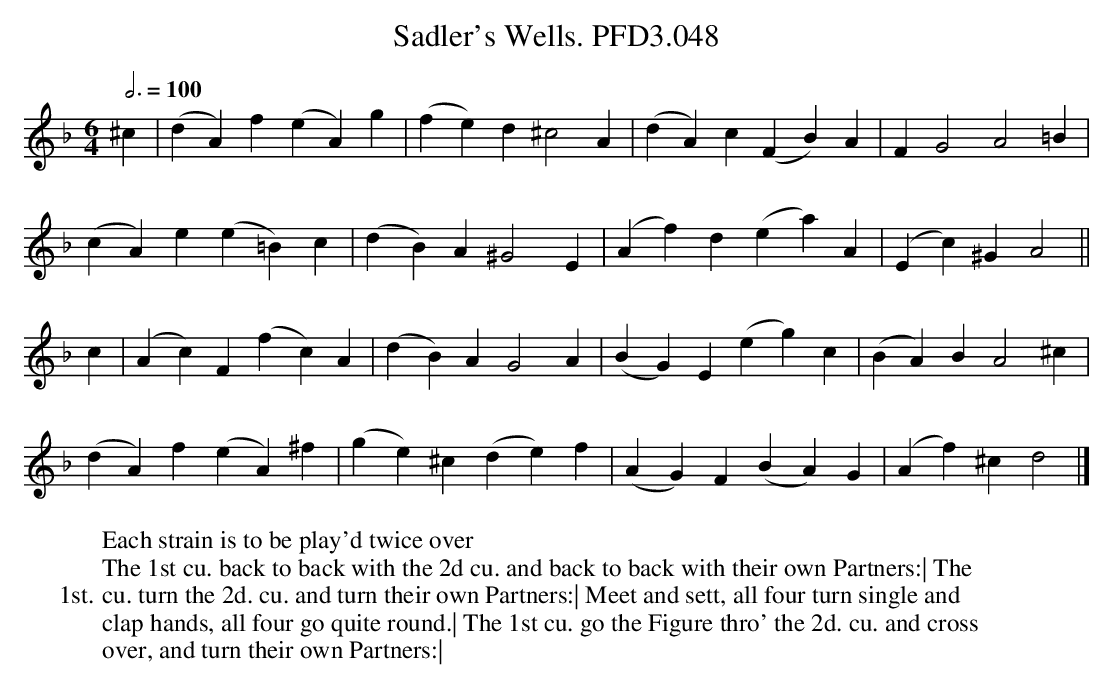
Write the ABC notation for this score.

X:1
T:Sadler's Wells. PFD3.048
M:6/4
L:1/4
Q:3/4=100
K:Dm
^c|(dA)f(eA)g|(fe)d^c2A|(dA) c(FB)A|FG2A2=B|
(cA)e(e=B)c|(dB)A^G2E|(Af)d(ea)A|(Ec)^GA2||
c|(Ac)F(fc)A|(dB)AG2A|(BG)E(eg)c|(BA)BA2^c|
(dA)f(eA)^f|(ge)^c(de)f|(AG)F(BA)G|(Af)^cd2|]
W:Each strain is to be play'd twice over
W:The 1st cu. back to back with the 2d cu. and back to back with their own Partners:| The
W:1st. cu. turn the 2d. cu. and turn their own Partners:| Meet and sett, all four turn single and
W:clap hands, all four go quite round.| The 1st cu. go the Figure thro' the 2d. cu. and cross
W:over, and turn their own Partners:|
